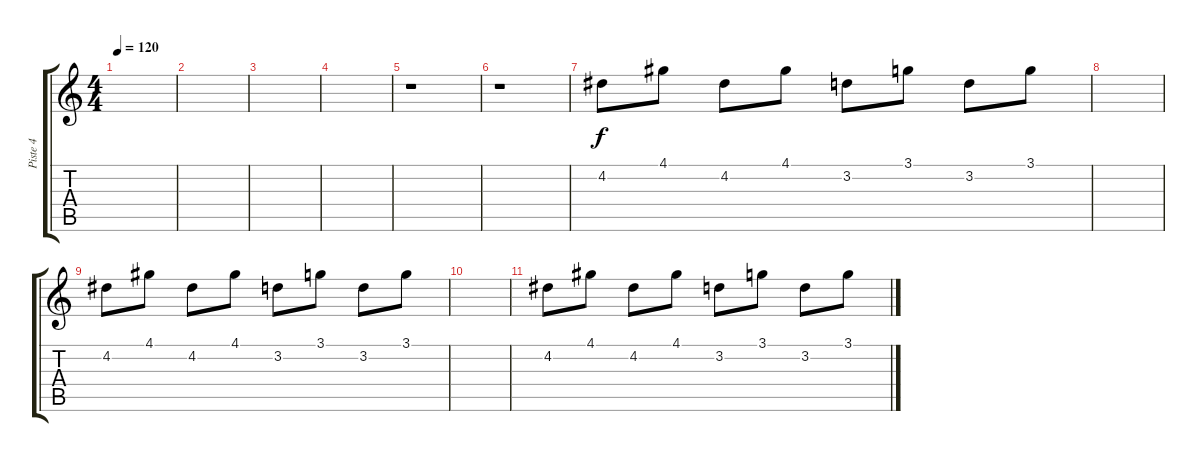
\track ("Piste 4" "Piste 4") {instrument electricguitarclean}
\staff {score tabs}
\tuning (E4 B3 G3 D3 A2 E2) {hide}
\ts (4 4)
\tempo 120
\clef g2
\ks c
|
|
|
|
r.1 |
r.1 |
4.2.8 4.1.8 4.2.8 4.1.8 3.2.8 3.1.8 3.2.8 3.1.8 |
|
4.2.8 4.1.8 4.2.8 4.1.8 3.2.8 3.1.8 3.2.8 3.1.8 |
|
4.2.8 4.1.8 4.2.8 4.1.8 3.2.8 3.1.8 3.2.8 3.1.8
